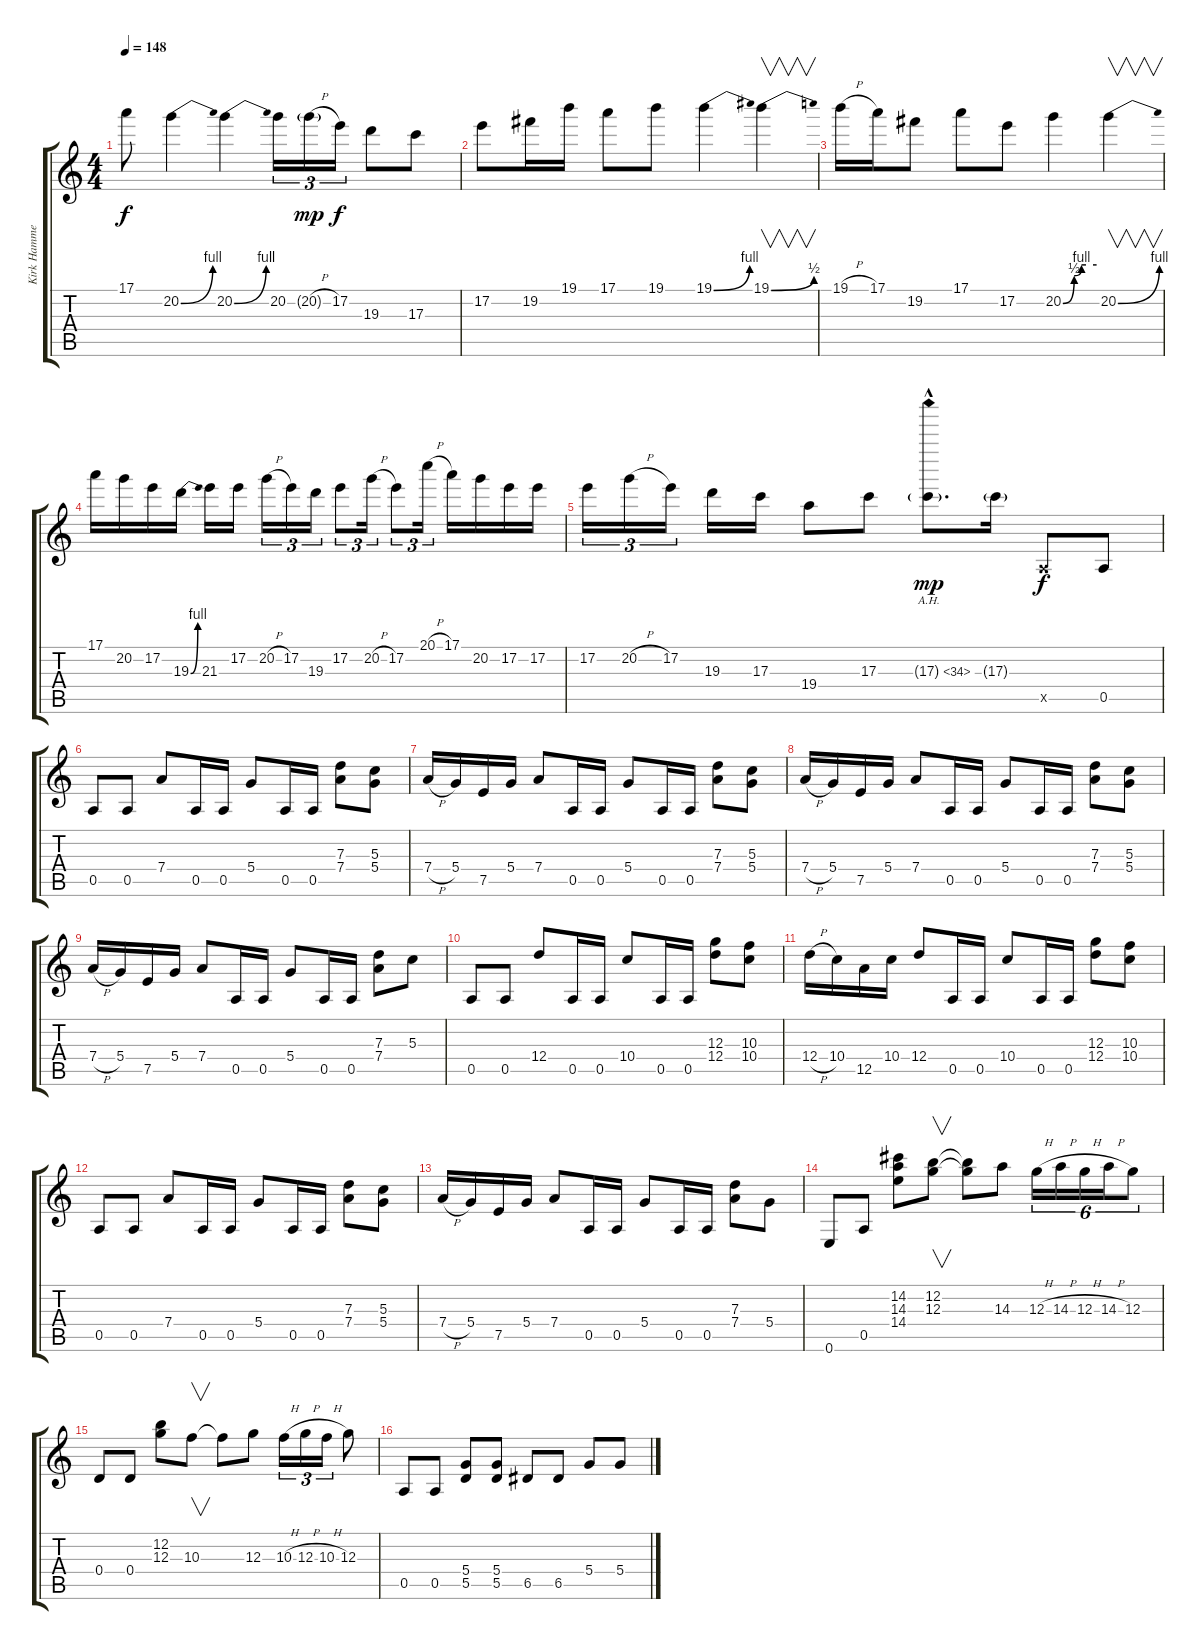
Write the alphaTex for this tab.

\track ("Kirk Hammett" "Kirk Hamme") {instrument overdrivenguitar}
\staff {score tabs}
\tuning (E4 B3 G3 D3 A2 E2) {hide}
\ts (4 4)
\tempo 148
\clef g2
\ks c
17.1.8{dy f} 20.2{be (bend 0 0 60 4)}.4 20.2{be (bend 0 0 60 4)}.4 20.2.16{tu (3 2)} 20.2{h g}.16{tu (3 2) dy mp} 17.2.16{tu (3 2) dy f} 19.3.8 17.3.8 |
17.2.8 19.2.16 19.1.16 17.1.8 19.1.8 19.1{be (bend 0 0 60 4)}.4 19.1{be (bend 0 0 60 2)}.4{v} |
19.1{h}.16 17.1.16 19.2.8 17.1.8 17.2.8 20.2{be (custom 0 0 20 2 33 4 41 4 60 4)}.4 20.2{be (bend 0 0 60 4)}.4{v} |
17.1.16 20.2.16 17.2.16 19.3{be (bend 0 0 60 4)}.16 21.3.16 17.2.16 20.2{h}.16{tu (3 2)} 17.2.16{tu (3 2)} 19.3.16{tu (3 2)} 17.2.8{tu (3 2)} 20.2{h}.16{tu (3 2)} 17.2.8{tu (3 2)} 20.1{h}.16{tu (3 2)} 17.1.16 20.2.16 17.2.16 17.2.16 |
17.2.16{tu (3 2)} 20.2{h}.16{tu (3 2)} 17.2.16{tu (3 2)} 19.3.16 17.3.16 19.4.8 17.3.8 17.3{ah 17 g hac}.8{d dy mp} 17.3{g}.16 0.5{x}.8{dy f} 0.5.8 |
0.5.8 0.5.8 7.4.8 0.5.16 0.5.16 5.4.8 0.5.16 0.5.16 (7.3 7.4).8 (5.3 5.4).8 |
7.4{h}.16 5.4.16 7.5.16 5.4.16 7.4.8 0.5.16 0.5.16 5.4.8 0.5.16 0.5.16 (7.3 7.4).8 (5.3 5.4).8 |
7.4{h}.16 5.4.16 7.5.16 5.4.16 7.4.8 0.5.16 0.5.16 5.4.8 0.5.16 0.5.16 (7.3 7.4).8 (5.3 5.4).8 |
7.4{h}.16 5.4.16 7.5.16 5.4.16 7.4.8 0.5.16 0.5.16 5.4.8 0.5.16 0.5.16 (7.3 7.4).8 5.3.8 |
0.5.8 0.5.8 12.4.8 0.5.16 0.5.16 10.4.8 0.5.16 0.5.16 (12.3 12.4).8 (10.3 10.4).8 |
12.4{h}.16 10.4.16 12.5.16 10.4.16 12.4.8 0.5.16 0.5.16 10.4.8 0.5.16 0.5.16 (12.3 12.4).8 (10.3 10.4).8 |
0.5.8 0.5.8 7.4.8 0.5.16 0.5.16 5.4.8 0.5.16 0.5.16 (7.3 7.4).8 (5.3 5.4).8 |
7.4{h}.16 5.4.16 7.5.16 5.4.16 7.4.8 0.5.16 0.5.16 5.4.8 0.5.16 0.5.16 (7.3 7.4).8 5.4.8 |
0.6.8 0.5.8 (14.2 14.3 14.4).8 (12.2 12.3).8{v} (12.2{t} 12.3{t}).8 14.3.8 12.3{h}.16{tu (6 4)} 14.3{h}.16{tu (6 4)} 12.3{h}.16{tu (6 4)} 14.3{h}.16{tu (6 4)} 12.3.8{tu (6 4)} |
0.4.8 0.4.8 (12.2 12.3).8 10.3.8{v} 10.3{t}.8 12.3.8 10.3{h}.16{tu (3 2)} 12.3{h}.16{tu (3 2)} 10.3{h}.16{tu (3 2)} 12.3.8 |
0.5.8 0.5.8 (5.4 5.5).8 (5.4 5.5).8 6.5.8 6.5.8 5.4.8 5.4.8
